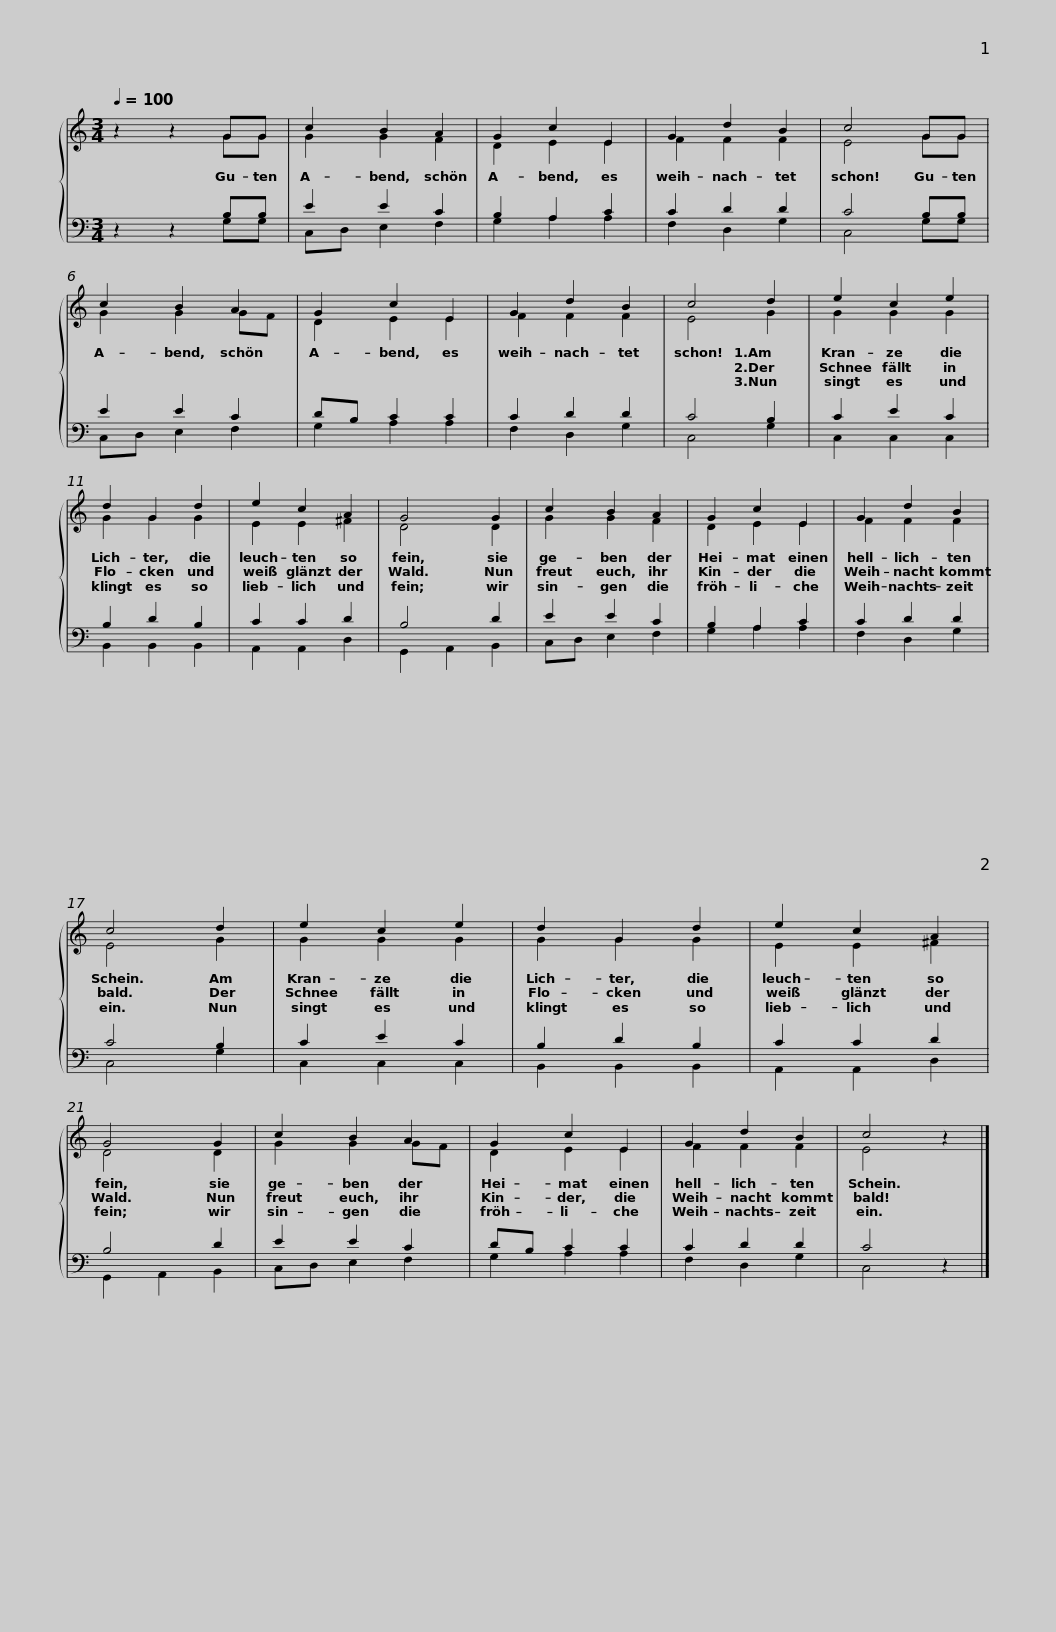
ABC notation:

X:1
%%score { ( 1 2 ) | ( 3 4 ) }
L:1/8
Q:1/4=100
M:3/4
I:linebreak $
K:C
V:1 treble
V:2 treble
V:3 bass
V:4 bass
V:1
 z2 z2 GG | c2 B2 A2 | G2 c2 E2 | G2 d2 B2 | c4 GG | %5
 c2 B2 A2 |$ G2 c2 E2 | G2 d2 B2 | c4 d2 | e2 c2 e2 | %10
 d2 G2 d2 | e2 c2 A2 |$ G4 G2 | c2 B2 A2 | G2 c2 E2 | %15
 G2 d2 B2 | c4 d2 | e2 c2 e2 |$ d2 G2 d2 | e2 c2 A2 | %20
 G4 G2 | c2 B2 A2 | G2 c2 E2 |$ G2 d2 B2 | c4 z2 |] %25
V:2
 x4 GG | G2 G2 F2 | D2 E2 E2 | F2 F2 F2 | E4 GG | %5
 G2 G2 GF |$ D2 E2 E2 | F2 F2 F2 | E4 G2 | G2 G2 G2 | %10
 G2 G2 G2 | E2 E2 ^F2 |$ D4 D2 | G2 G2 F2 | D2 E2 E2 | %15
 F2 F2 F2 | E4 G2 | G2 G2 G2 |$ G2 G2 G2 | E2 E2 ^F2 | %20
 D4 D2 | G2 G2 GF | D2 E2 E2 |$ F2 F2 F2 | E4 x2 |] %25
V:3
 z2 z2 B,B, | E2 E2 C2 | B,2 A,2 C2 | C2 D2 D2 | C4 B,B, | %5
 E2 E2 C2 |$ DB, C2 C2 | C2 D2 D2 | C4 B,2 | C2 E2 C2 | %10
 B,2 D2 B,2 | C2 C2 D2 |$ B,4 D2 | E2 E2 C2 | B,2 A,2 C2 | %15
 C2 D2 D2 | C4 B,2 | C2 E2 C2 |$ B,2 D2 B,2 | C2 C2 D2 | %20
 B,4 D2 | E2 E2 C2 | DB, C2 C2 |$ C2 D2 D2 | C4 z2 |] %25
V:4
 x4 G,G, | C,D, E,2 F,2 | G,2 A,2 A,2 | F,2 D,2 G,2 | C,4 G,G, | %5
 C,D, E,2 F,2 |$ G,2 A,2 A,2 | F,2 D,2 G,2 | C,4 G,2 | C,2 C,2 C,2 | %10
 B,,2 B,,2 B,,2 | A,,2 A,,2 D,2 |$ G,,2 A,,2 B,,2 | C,D, E,2 F,2 | G,2 A,2 A,2 | %15
 F,2 D,2 G,2 | C,4 G,2 | C,2 C,2 C,2 |$ B,,2 B,,2 B,,2 | A,,2 A,,2 D,2 | %20
 G,,2 A,,2 B,,2 | C,D, E,2 F,2 | G,2 A,2 A,2 |$ F,2 D,2 G,2 | C,4 x2 |] %25
